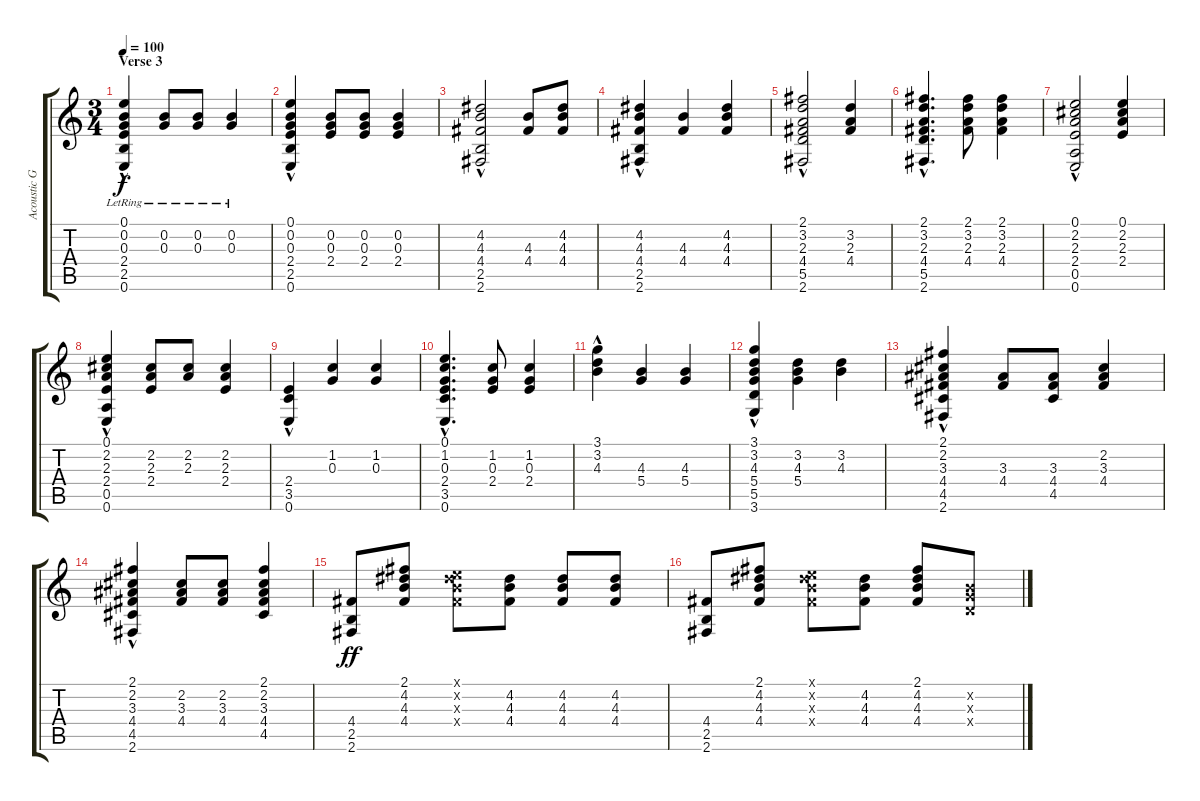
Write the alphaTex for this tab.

\track ("Acoustic Guitar (Ian Anderson)" "Acoustic G") {instrument acousticguitarnylon}
\staff {score tabs}
\tuning (E4 B3 G3 D3 A2 E2) {hide}
\ts (3 4)
\section ("" "Verse 3")
\tempo 100
\clef g2
\ks c
(0.1{hac} 0.2{lr} 0.3{lr} 2.4{hac lr} 2.5{hac lr} 0.6{hac lr}).4{dy f} (0.2{lr} 0.3{lr}).8 (0.2{lr} 0.3{lr}).8 (0.2{lr} 0.3{lr}).4 |
(0.1{hac} 0.2 0.3 2.4 2.5{hac} 0.6{hac}).4 (0.2 0.3 2.4).8 (0.2 0.3 2.4).8 (0.2 0.3 2.4).4 |
(4.2{hac} 4.3 4.4 2.5{hac} 2.6{hac}).2 (4.3 4.4).8 (4.2 4.3 4.4).8 |
(4.2{hac} 4.3 4.4 2.5{hac} 2.6{hac}).4 (4.3 4.4).4 (4.2 4.3 4.4).4 |
(2.1{hac} 3.2 2.3 4.4 5.5{hac} 2.6{hac}).2 (3.2 2.3 4.4).4 |
(2.1{hac} 3.2{hac} 2.3{hac} 4.4{hac} 5.5{hac} 2.6{hac}).4{d} (2.1 3.2 2.3 4.4).8 (2.1 3.2 2.3 4.4).4 |
(0.1 2.2 2.3 2.4 0.5{hac} 0.6{hac}).2 (0.1 2.2 2.3 2.4).4 |
(0.1{hac} 2.2 2.3 2.4 0.5{hac} 0.6{hac}).4 (2.2 2.3 2.4).8 (2.2 2.3).8 (2.2 2.3 2.4).4 |
(2.4{hac} 3.5{hac} 0.6{hac}).4 (1.2 0.3).4 (1.2 0.3).4 |
(0.1{hac} 1.2{hac} 0.3{hac} 2.4{hac} 3.5{hac} 0.6{hac}).4{d} (1.2 0.3 2.4).8 (1.2 0.3 2.4).4 |
(3.1{hac} 3.2{hac} 4.3).4 (4.3 5.4).4 (4.3 5.4).4 |
(3.1 3.2 4.3 5.4 5.5{hac} 3.6{hac}).4 (3.2 4.3 5.4).4 (3.2 4.3).4 |
(2.1{hac} 2.2 3.3 4.4 4.5 2.6{hac}).4 (3.3 4.4).8 (3.3 4.4 4.5).8 (2.2 3.3 4.4).4 |
(2.1{hac} 2.2 3.3 4.4 4.5 2.6{hac}).4 (2.2 3.3 4.4).8 (2.2 3.3 4.4).8 (2.1 2.2 3.3 4.4 4.5).4 |
(4.4 2.5 2.6).8{dy ff} (2.1 4.2 4.3 4.4).8 (0.1{x} 4.2{x} 4.3{x} 4.4{x}).8 (4.2 4.3 4.4).8 (4.2 4.3 4.4).8 (4.2 4.3 4.4).8 |
(4.4 2.5 2.6).8 (2.1 4.2 4.3 4.4).8 (0.1{x} 4.2{x} 4.3{x} 4.4{x}).8 (4.2 4.3 4.4).8 (2.1 4.2 4.3 4.4).8 (0.2{x} 0.3{x} 0.4{x}).8
